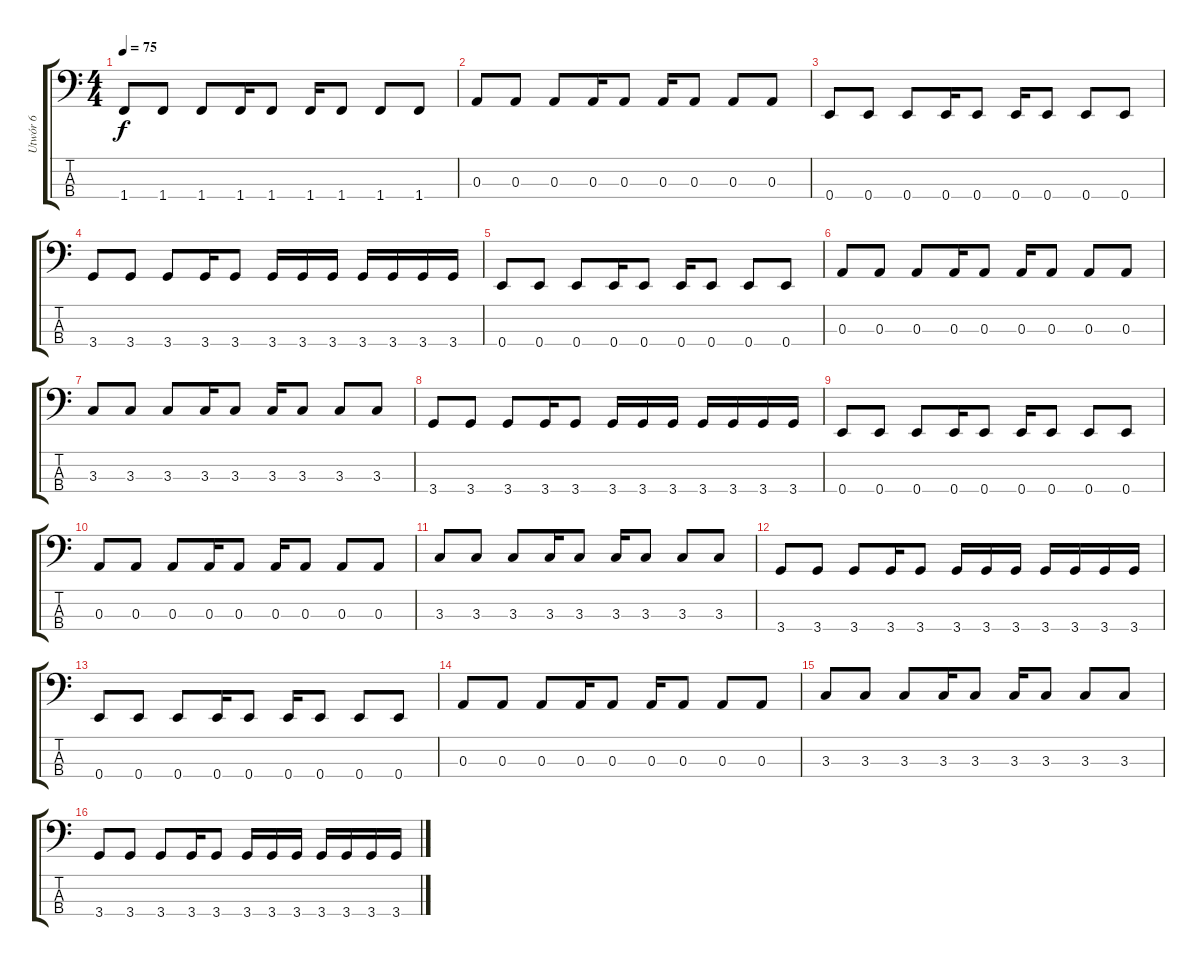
\track ("Utwór 6" "Utwór 6") {instrument electricbasspick}
\staff {score tabs}
\tuning (G2 D2 A1 E1) {hide}
\ts (4 4)
\tempo 75
\clef f4
\ks c
1.4.8{dy f} 1.4.8 1.4.8 1.4.16 1.4.8 1.4.16 1.4.8 1.4.8 1.4.8 |
0.3.8 0.3.8 0.3.8 0.3.16 0.3.8 0.3.16 0.3.8 0.3.8 0.3.8 |
0.4.8 0.4.8 0.4.8 0.4.16 0.4.8 0.4.16 0.4.8 0.4.8 0.4.8 |
3.4.8 3.4.8 3.4.8 3.4.16 3.4.8 3.4.16 3.4.16 3.4.16 3.4.16 3.4.16 3.4.16 3.4.16 |
0.4.8 0.4.8 0.4.8 0.4.16 0.4.8 0.4.16 0.4.8 0.4.8 0.4.8 |
0.3.8 0.3.8 0.3.8 0.3.16 0.3.8 0.3.16 0.3.8 0.3.8 0.3.8 |
3.3.8 3.3.8 3.3.8 3.3.16 3.3.8 3.3.16 3.3.8 3.3.8 3.3.8 |
3.4.8 3.4.8 3.4.8 3.4.16 3.4.8 3.4.16 3.4.16 3.4.16 3.4.16 3.4.16 3.4.16 3.4.16 |
0.4.8 0.4.8 0.4.8 0.4.16 0.4.8 0.4.16 0.4.8 0.4.8 0.4.8 |
0.3.8 0.3.8 0.3.8 0.3.16 0.3.8 0.3.16 0.3.8 0.3.8 0.3.8 |
3.3.8 3.3.8 3.3.8 3.3.16 3.3.8 3.3.16 3.3.8 3.3.8 3.3.8 |
3.4.8 3.4.8 3.4.8 3.4.16 3.4.8 3.4.16 3.4.16 3.4.16 3.4.16 3.4.16 3.4.16 3.4.16 |
0.4.8 0.4.8 0.4.8 0.4.16 0.4.8 0.4.16 0.4.8 0.4.8 0.4.8 |
0.3.8 0.3.8 0.3.8 0.3.16 0.3.8 0.3.16 0.3.8 0.3.8 0.3.8 |
3.3.8 3.3.8 3.3.8 3.3.16 3.3.8 3.3.16 3.3.8 3.3.8 3.3.8 |
3.4.8 3.4.8 3.4.8 3.4.16 3.4.8 3.4.16 3.4.16 3.4.16 3.4.16 3.4.16 3.4.16 3.4.16
